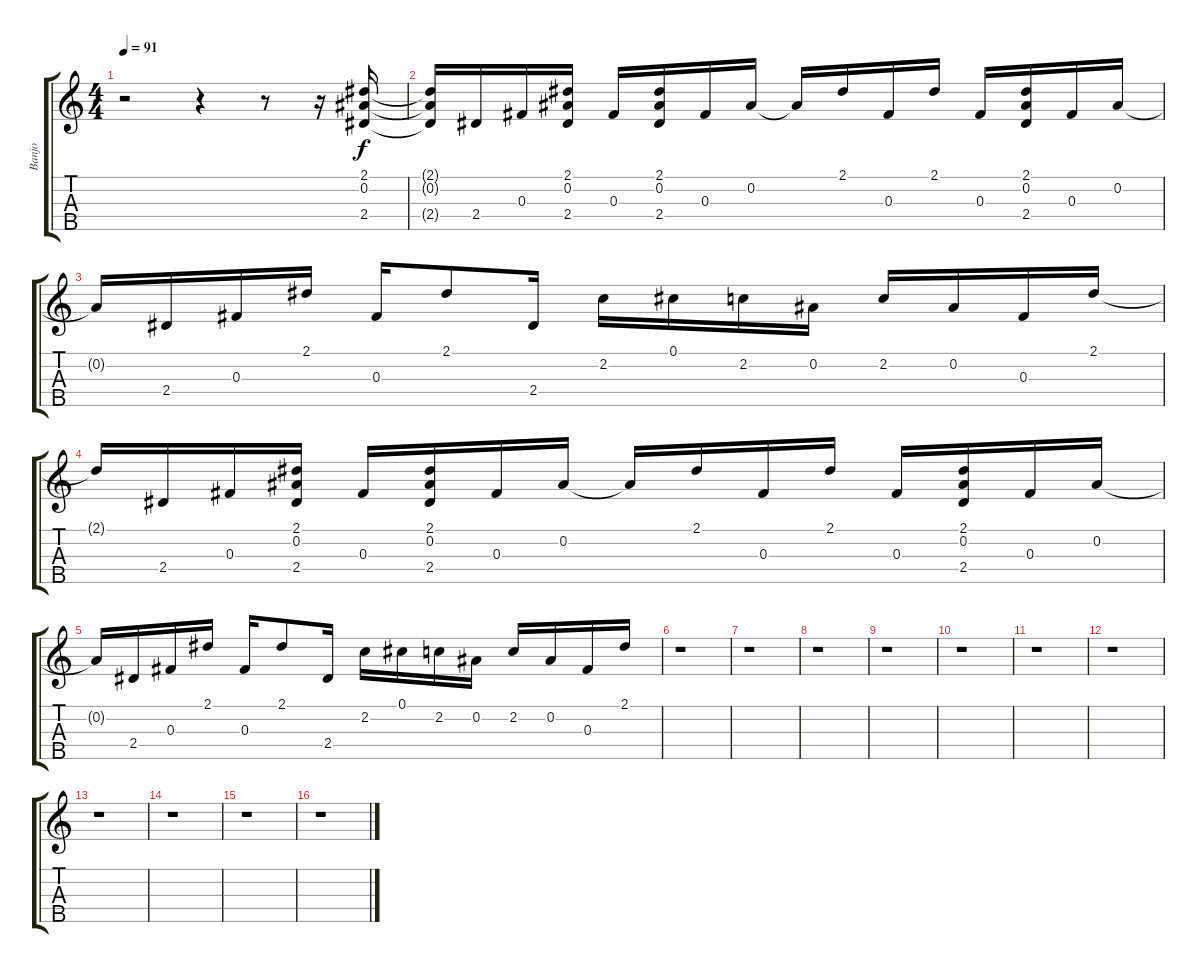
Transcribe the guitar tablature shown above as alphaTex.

\track ("Banjo" "Banjo") {instrument banjo}
\staff {score tabs}
\tuning (Db4 Bb3 Gb3 Db3 Gb4) {hide}
\displaytranspose 12
\ts (4 4)
\tempo 91
\clef g2
\ks c
r.2{dy f volume 0 instrument banjo} r.4{volume 16} r.8 r.16 (2.1 0.2 2.4).16 |
(2.1{t} 0.2{t} 2.4{t}).16 2.4.16 0.3.16 (2.1 0.2 2.4).16 0.3.16 (2.1 0.2 2.4).16 0.3.16 0.2.16 0.2{t}.16 2.1.16 0.3.16 2.1.16 0.3.16 (2.1 0.2 2.4).16 0.3.16 0.2.16 |
0.2{t}.16 2.4.16 0.3.16 2.1.16 0.3.16 2.1.8 2.4.16 2.2.16 0.1.16 2.2.16 0.2.16 2.2.16 0.2.16 0.3.16 2.1.16 |
2.1{t}.16 2.4.16 0.3.16 (2.1 0.2 2.4).16 0.3.16 (2.1 0.2 2.4).16 0.3.16 0.2.16 0.2{t}.16 2.1.16 0.3.16 2.1.16 0.3.16 (2.1 0.2 2.4).16 0.3.16 0.2.16 |
0.2{t}.16 2.4.16 0.3.16 2.1.16 0.3.16 2.1.8 2.4.16 2.2.16 0.1.16 2.2.16 0.2.16 2.2.16 0.2.16 0.3.16 2.1.16 |
r.1 |
r.1 |
r.1 |
r.1 |
r.1 |
r.1 |
r.1 |
r.1 |
r.1 |
r.1 |
r.1
